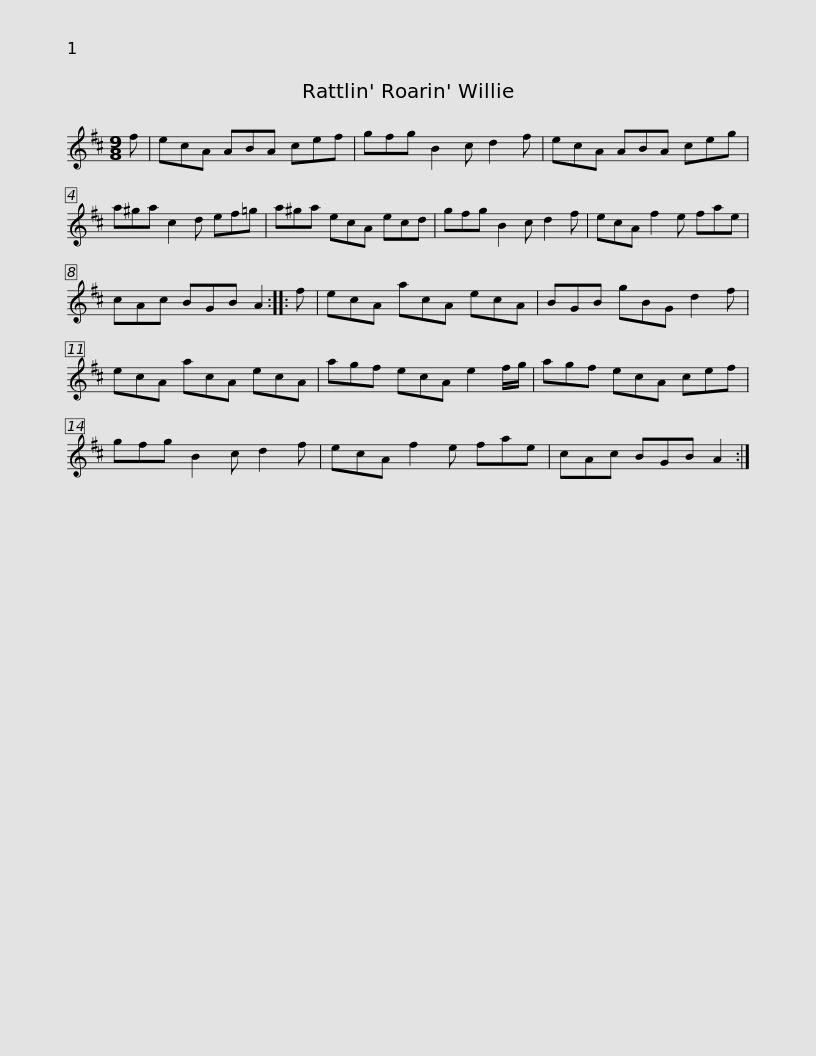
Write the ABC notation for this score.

X:1
L:1/8
M:9/8
I:linebreak $
K:D
V:1 treble
V:1
 f | ecA ABA cef | gfg B2 c d2 f | ecA ABA ceg | a^ga c2 d ef=g |$ %5
 a^ga ecA ecd | gfg B2 c d2 f | ecA f2 e fae | cAc BGB A2 :: f | %10
 ecA acA ecA |$ BGB gBG d2 f | ecA acA ecA | agf ecA e2 f/g/ | agf ecA cef | %15
 gfg B2 c d2 f |$ ecA f2 e fae | cAc BGB A2 :| %18
